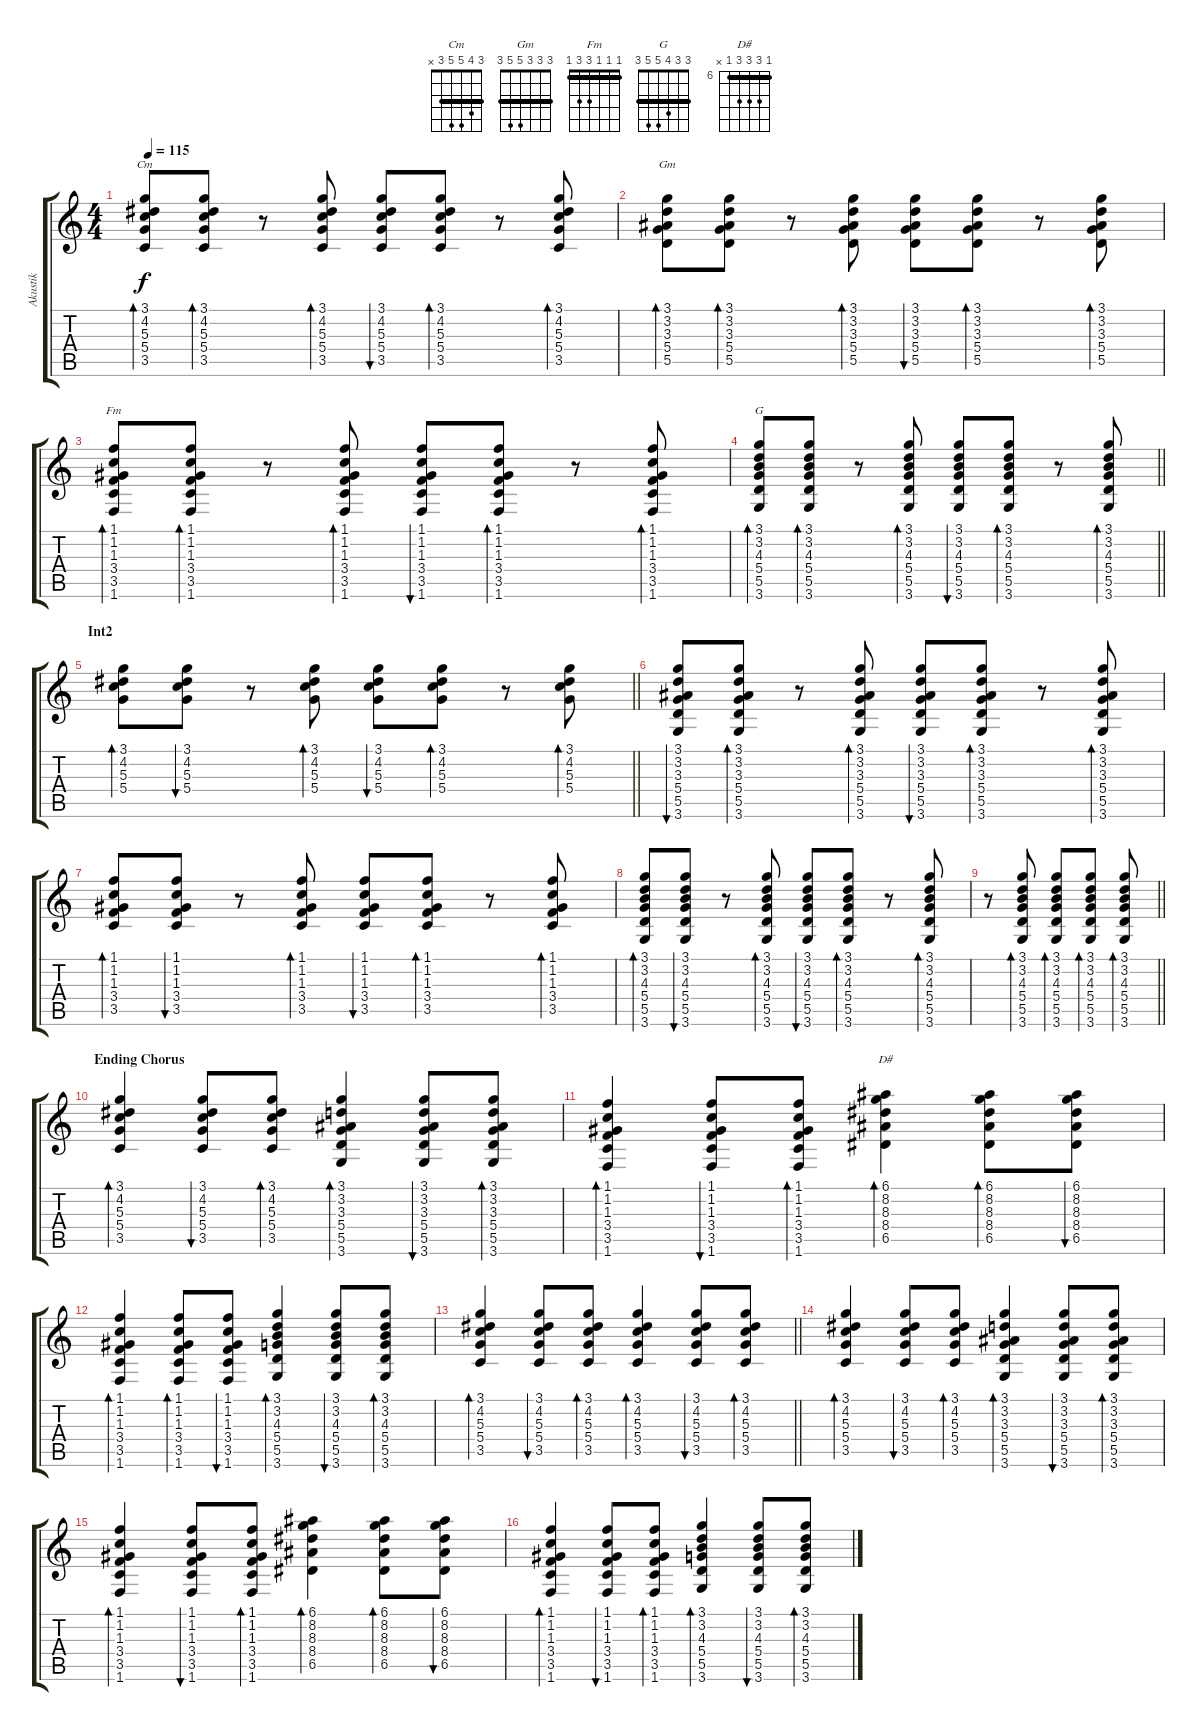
\track ("Akustik " "Akustik ") {instrument acousticguitarnylon}
\staff {score tabs}
\tuning (E4 B3 G3 D3 A2 E2) {hide}
\chord ("Cm" 3 4 5 5 3 x) {barre 3}
\chord ("Gm" 3 3 3 5 5 3) {barre 3}
\chord ("Fm" 1 1 1 3 3 1) {barre 1}
\chord ("G" 3 3 4 5 5 3) {barre 3}
\chord ("D#" 6 8 8 8 6 x) {firstfret 6 barre 6}
\ts (4 4)
\tempo 115
\clef g2
\ks c
(3.1 4.2 5.3 5.4 3.5).8{bd 60 ch "Cm" dy f} (3.1 4.2 5.3 5.4 3.5).8{bd 60} r.8 (3.1 4.2 5.3 5.4 3.5).8{bd 60} (3.1 4.2 5.3 5.4 3.5).8{bu 60} (3.1 4.2 5.3 5.4 3.5).8{bd 60} r.8 (3.1 4.2 5.3 5.4 3.5).8{bd 60} |
(3.1 3.2 3.3 5.4 5.5).8{bd 60 ch "Gm"} (3.1 3.2 3.3 5.4 5.5).8{bd 60} r.8 (3.1 3.2 3.3 5.4 5.5).8{bd 60} (3.1 3.2 3.3 5.4 5.5).8{bu 60} (3.1 3.2 3.3 5.4 5.5).8{bd 60} r.8 (3.1 3.2 3.3 5.4 5.5).8{bd 60} |
(1.1 1.2 1.3 3.4 3.5 1.6).8{bd 60 ch "Fm"} (1.1 1.2 1.3 3.4 3.5 1.6).8{bd 60} r.8 (1.1 1.2 1.3 3.4 3.5 1.6).8{bd 60} (1.1 1.2 1.3 3.4 3.5 1.6).8{bu 60} (1.1 1.2 1.3 3.4 3.5 1.6).8{bd 60} r.8 (1.1 1.2 1.3 3.4 3.5 1.6).8{bd 60} |
\barLineRight lightlight
(3.1 3.2 4.3 5.4 5.5 3.6).8{bd 60 ch "G"} (3.1 3.2 4.3 5.4 5.5 3.6).8{bd 60} r.8 (3.1 3.2 4.3 5.4 5.5 3.6).8{bd 60} (3.1 3.2 4.3 5.4 5.5 3.6).8{bu 60} (3.1 3.2 4.3 5.4 5.5 3.6).8{bd 60} r.8 (3.1 3.2 4.3 5.4 5.5 3.6).8{bd 60} |
\section ("" "Int2")
\barLineRight lightlight
(3.1 4.2 5.3 5.4).8{bd 120} (3.1 4.2 5.3 5.4).8{bu 120} r.8 (3.1 4.2 5.3 5.4).8{bd 120} (3.1 4.2 5.3 5.4).8{bu 120} (3.1 4.2 5.3 5.4).8{bd 120} r.8 (3.1 4.2 5.3 5.4).8{bd 120} |
\section ("" "")
(3.1 3.2 3.3 5.4 5.5 3.6).8{bu 60} (3.1 3.2 3.3 5.4 5.5 3.6).8{bd 60} r.8 (3.1 3.2 3.3 5.4 5.5 3.6).8{bd 60} (3.1 3.2 3.3 5.4 5.5 3.6).8{bu 60} (3.1 3.2 3.3 5.4 5.5 3.6).8{bd 60} r.8 (3.1 3.2 3.3 5.4 5.5 3.6).8{bd 60} |
(1.1 1.2 1.3 3.4 3.5).8{bd 60} (1.1 1.2 1.3 3.4 3.5).8{bu 60} r.8 (1.1 1.2 1.3 3.4 3.5).8{bd 60} (1.1 1.2 1.3 3.4 3.5).8{bu 60} (1.1 1.2 1.3 3.4 3.5).8{bd 60} r.8 (1.1 1.2 1.3 3.4 3.5).8{bd 60} |
(3.1 3.2 4.3 5.4 5.5 3.6).8{bd 60} (3.1 3.2 4.3 5.4 5.5 3.6).8{bu 60} r.8 (3.1 3.2 4.3 5.4 5.5 3.6).8{bd 60} (3.1 3.2 4.3 5.4 5.5 3.6).8{bu 60} (3.1 3.2 4.3 5.4 5.5 3.6).8{bd 60} r.8 (3.1 3.2 4.3 5.4 5.5 3.6).8{bd 60} |
\barLineRight lightlight
r.8 (3.1 3.2 4.3 5.4 5.5 3.6).8{bd 60} (3.1 3.2 4.3 5.4 5.5 3.6).8{bd 60} (3.1 3.2 4.3 5.4 5.5 3.6).8{bd 60} (3.1 3.2 4.3 5.4 5.5 3.6).8{bd 60} |
\section ("" "Ending Chorus")
(3.1 4.2 5.3 5.4 3.5).4{bd 60 volume 7} (3.1 4.2 5.3 5.4 3.5).8{bu 60} (3.1 4.2 5.3 5.4 3.5).8{bd 60} (3.1 3.2 3.3 5.4 5.5 3.6).4{bd 60} (3.1 3.2 3.3 5.4 5.5 3.6).8{bu 60} (3.1 3.2 3.3 5.4 5.5 3.6).8{bd 60} |
(1.1 1.2 1.3 3.4 3.5 1.6).4{bd 60} (1.1 1.2 1.3 3.4 3.5 1.6).8{bu 60} (1.1 1.2 1.3 3.4 3.5 1.6).8{bd 60} (6.1 8.2 8.3 8.4 6.5).4{bd 60 ch "D#"} (6.1 8.2 8.3 8.4 6.5).8{bd 60} (6.1 8.2 8.3 8.4 6.5).8{bu 60} |
(1.1 1.2 1.3 3.4 3.5 1.6).4{bd 60} (1.1 1.2 1.3 3.4 3.5 1.6).8{bd 60} (1.1 1.2 1.3 3.4 3.5 1.6).8{bu 60} (3.1 3.2 4.3 5.4 5.5 3.6).4{bd 60} (3.1 3.2 4.3 5.4 5.5 3.6).8{bu 60} (3.1 3.2 4.3 5.4 5.5 3.6).8{bd 60} |
\barLineRight lightlight
(3.1 4.2 5.3 5.4 3.5).4{bd 60 volume 7} (3.1 4.2 5.3 5.4 3.5).8{bu 60} (3.1 4.2 5.3 5.4 3.5).8{bd 60} (3.1 4.2 5.3 5.4 3.5).4{bd 60 volume 7} (3.1 4.2 5.3 5.4 3.5).8{bu 60} (3.1 4.2 5.3 5.4 3.5).8{bd 60} |
(3.1 4.2 5.3 5.4 3.5).4{bd 60 volume 7} (3.1 4.2 5.3 5.4 3.5).8{bu 60} (3.1 4.2 5.3 5.4 3.5).8{bd 60} (3.1 3.2 3.3 5.4 5.5 3.6).4{bd 60} (3.1 3.2 3.3 5.4 5.5 3.6).8{bu 60} (3.1 3.2 3.3 5.4 5.5 3.6).8{bd 60} |
(1.1 1.2 1.3 3.4 3.5 1.6).4{bd 60} (1.1 1.2 1.3 3.4 3.5 1.6).8{bu 60} (1.1 1.2 1.3 3.4 3.5 1.6).8{bd 60} (6.1 8.2 8.3 8.4 6.5).4{bd 60} (6.1 8.2 8.3 8.4 6.5).8{bd 60} (6.1 8.2 8.3 8.4 6.5).8{bu 60} |
(1.1 1.2 1.3 3.4 3.5 1.6).4{bd 60} (1.1 1.2 1.3 3.4 3.5 1.6).8{bu 60} (1.1 1.2 1.3 3.4 3.5 1.6).8{bd 60} (3.1 3.2 4.3 5.4 5.5 3.6).4{bd 60} (3.1 3.2 4.3 5.4 5.5 3.6).8{bu 60} (3.1 3.2 4.3 5.4 5.5 3.6).8{bd 60}
